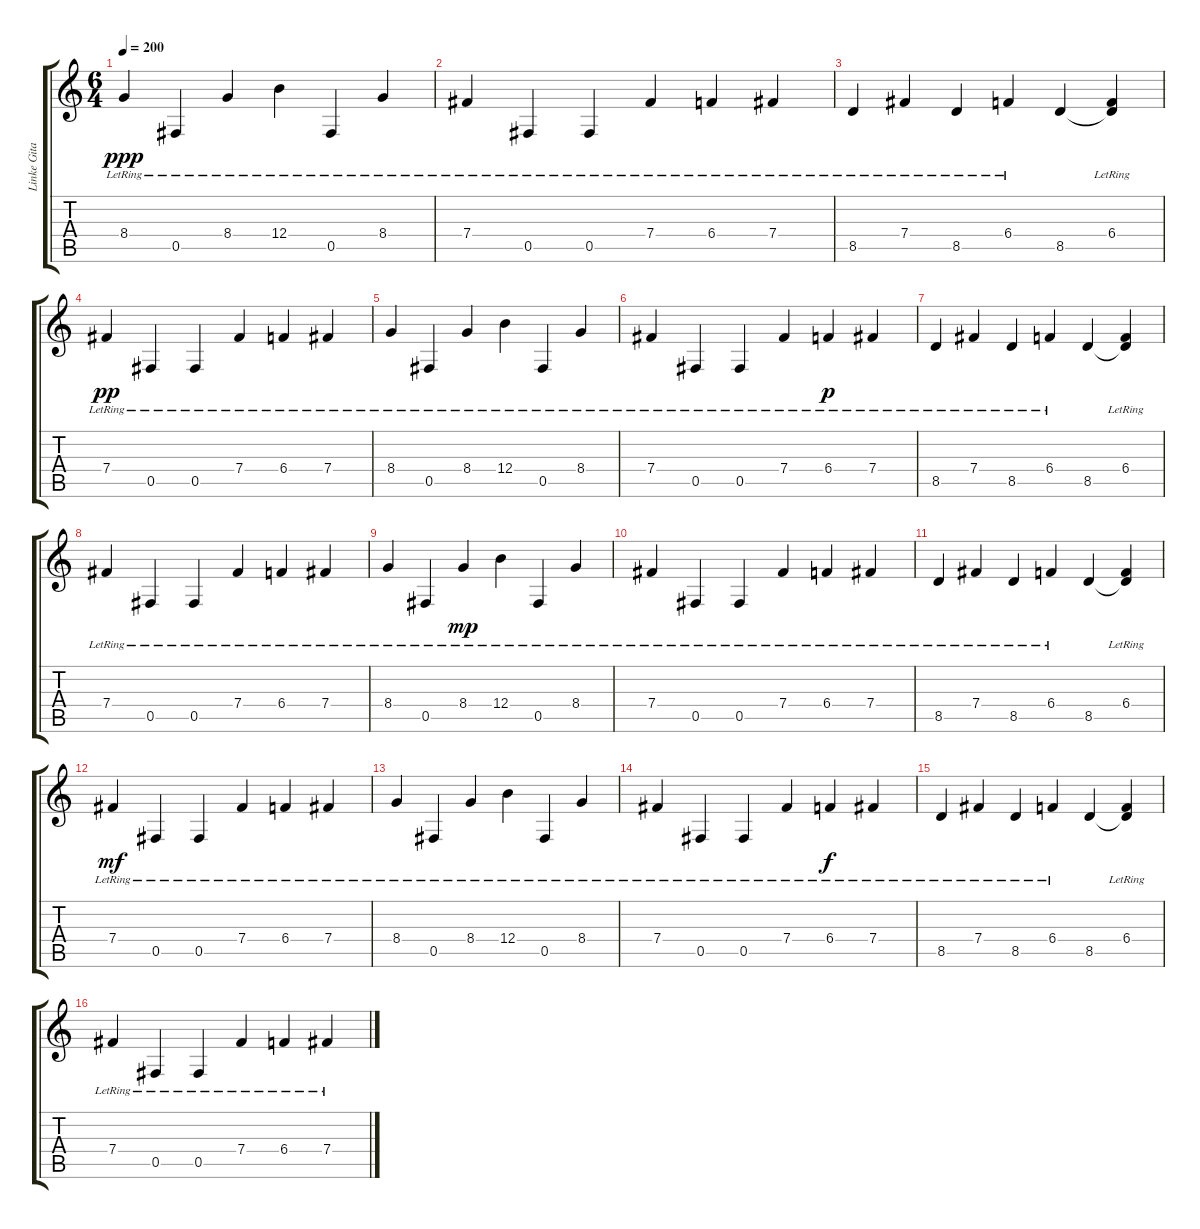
\track ("Linke Gitarre" "Linke Gita") {instrument distortionguitar}
\staff {score tabs}
\tuning (Db4 Ab3 E3 B2 Gb2 Db2) {hide}
\ts (6 4)
\tempo 200
\clef g2
\ks c
8.4{lr}.4{dy ppp} 0.5{lr}.4 8.4{lr}.4 12.4{lr}.4 0.5{lr}.4 8.4{lr}.4 |
7.4{lr}.4 0.5{lr}.4 0.5{lr}.4 7.4{lr}.4 6.4{lr}.4 7.4{lr}.4 |
8.5{lr}.4 7.4{lr}.4 8.5{lr}.4 6.4{lr}.4 8.5.4 (6.4{lr} 8.5{t}).4 |
7.4{lr}.4{dy pp} 0.5{lr}.4 0.5{lr}.4 7.4{lr}.4 6.4{lr}.4 7.4{lr}.4 |
8.4{lr}.4 0.5{lr}.4 8.4{lr}.4 12.4{lr}.4 0.5{lr}.4 8.4{lr}.4 |
7.4{lr}.4 0.5{lr}.4 0.5{lr}.4 7.4{lr}.4 6.4{lr}.4{dy p} 7.4{lr}.4 |
8.5{lr}.4 7.4{lr}.4 8.5{lr}.4 6.4{lr}.4 8.5.4 (6.4{lr} 8.5{t}).4 |
7.4{lr}.4 0.5{lr}.4 0.5{lr}.4 7.4{lr}.4 6.4{lr}.4 7.4{lr}.4 |
8.4{lr}.4 0.5{lr}.4 8.4{lr}.4{dy mp} 12.4{lr}.4 0.5{lr}.4 8.4{lr}.4 |
7.4{lr}.4 0.5{lr}.4 0.5{lr}.4 7.4{lr}.4 6.4{lr}.4 7.4{lr}.4 |
8.5{lr}.4 7.4{lr}.4 8.5{lr}.4 6.4{lr}.4 8.5.4 (6.4{lr} 8.5{t}).4 |
7.4{lr}.4{dy mf} 0.5{lr}.4 0.5{lr}.4 7.4{lr}.4 6.4{lr}.4 7.4{lr}.4 |
8.4{lr}.4 0.5{lr}.4 8.4{lr}.4 12.4{lr}.4 0.5{lr}.4 8.4{lr}.4 |
7.4{lr}.4 0.5{lr}.4 0.5{lr}.4 7.4{lr}.4 6.4{lr}.4{dy f} 7.4{lr}.4 |
8.5{lr}.4 7.4{lr}.4 8.5{lr}.4 6.4{lr}.4 8.5.4 (6.4{lr} 8.5{t}).4 |
7.4{lr}.4 0.5{lr}.4 0.5{lr}.4 7.4{lr}.4 6.4{lr}.4 7.4{lr}.4
